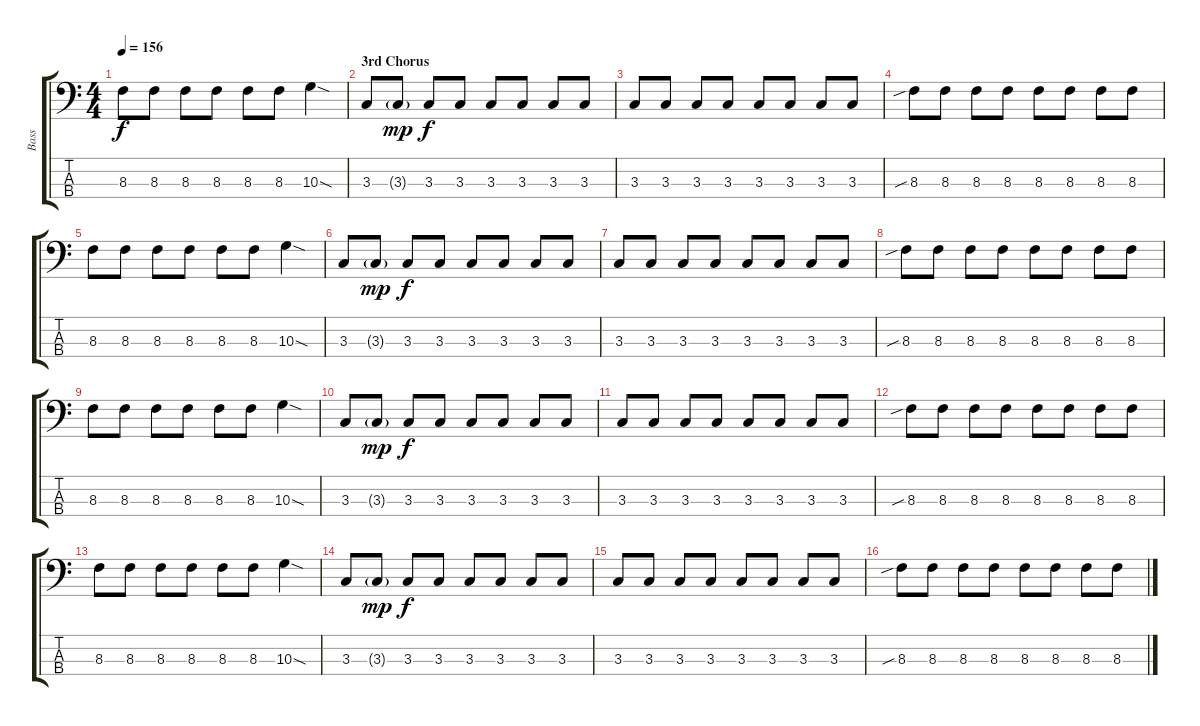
\track ("Bass" "Bass") {instrument electricbassfinger}
\staff {score tabs}
\tuning (G2 D2 A1 E1) {hide}
\ts (4 4)
\tempo 156
\clef f4
\ks c
8.3.8{dy f} 8.3.8 8.3.8 8.3.8 8.3.8 8.3.8 10.3{sod}.4 |
\section ("" "3rd Chorus")
3.3.8 3.3{g}.8{dy mp} 3.3.8{dy f} 3.3.8 3.3.8 3.3.8 3.3.8 3.3.8 |
3.3.8 3.3.8 3.3.8 3.3.8 3.3.8 3.3.8 3.3.8 3.3.8 |
8.3{sib}.8 8.3.8 8.3.8 8.3.8 8.3.8 8.3.8 8.3.8 8.3.8 |
8.3.8 8.3.8 8.3.8 8.3.8 8.3.8 8.3.8 10.3{sod}.4 |
3.3.8 3.3{g}.8{dy mp} 3.3.8{dy f} 3.3.8 3.3.8 3.3.8 3.3.8 3.3.8 |
3.3.8 3.3.8 3.3.8 3.3.8 3.3.8 3.3.8 3.3.8 3.3.8 |
8.3{sib}.8 8.3.8 8.3.8 8.3.8 8.3.8 8.3.8 8.3.8 8.3.8 |
8.3.8 8.3.8 8.3.8 8.3.8 8.3.8 8.3.8 10.3{sod}.4 |
3.3.8 3.3{g}.8{dy mp} 3.3.8{dy f} 3.3.8 3.3.8 3.3.8 3.3.8 3.3.8 |
3.3.8 3.3.8 3.3.8 3.3.8 3.3.8 3.3.8 3.3.8 3.3.8 |
8.3{sib}.8 8.3.8 8.3.8 8.3.8 8.3.8 8.3.8 8.3.8 8.3.8 |
8.3.8 8.3.8 8.3.8 8.3.8 8.3.8 8.3.8 10.3{sod}.4 |
3.3.8 3.3{g}.8{dy mp} 3.3.8{dy f} 3.3.8 3.3.8 3.3.8 3.3.8 3.3.8 |
3.3.8 3.3.8 3.3.8 3.3.8 3.3.8 3.3.8 3.3.8 3.3.8 |
8.3{sib}.8 8.3.8 8.3.8 8.3.8 8.3.8 8.3.8 8.3.8 8.3.8
